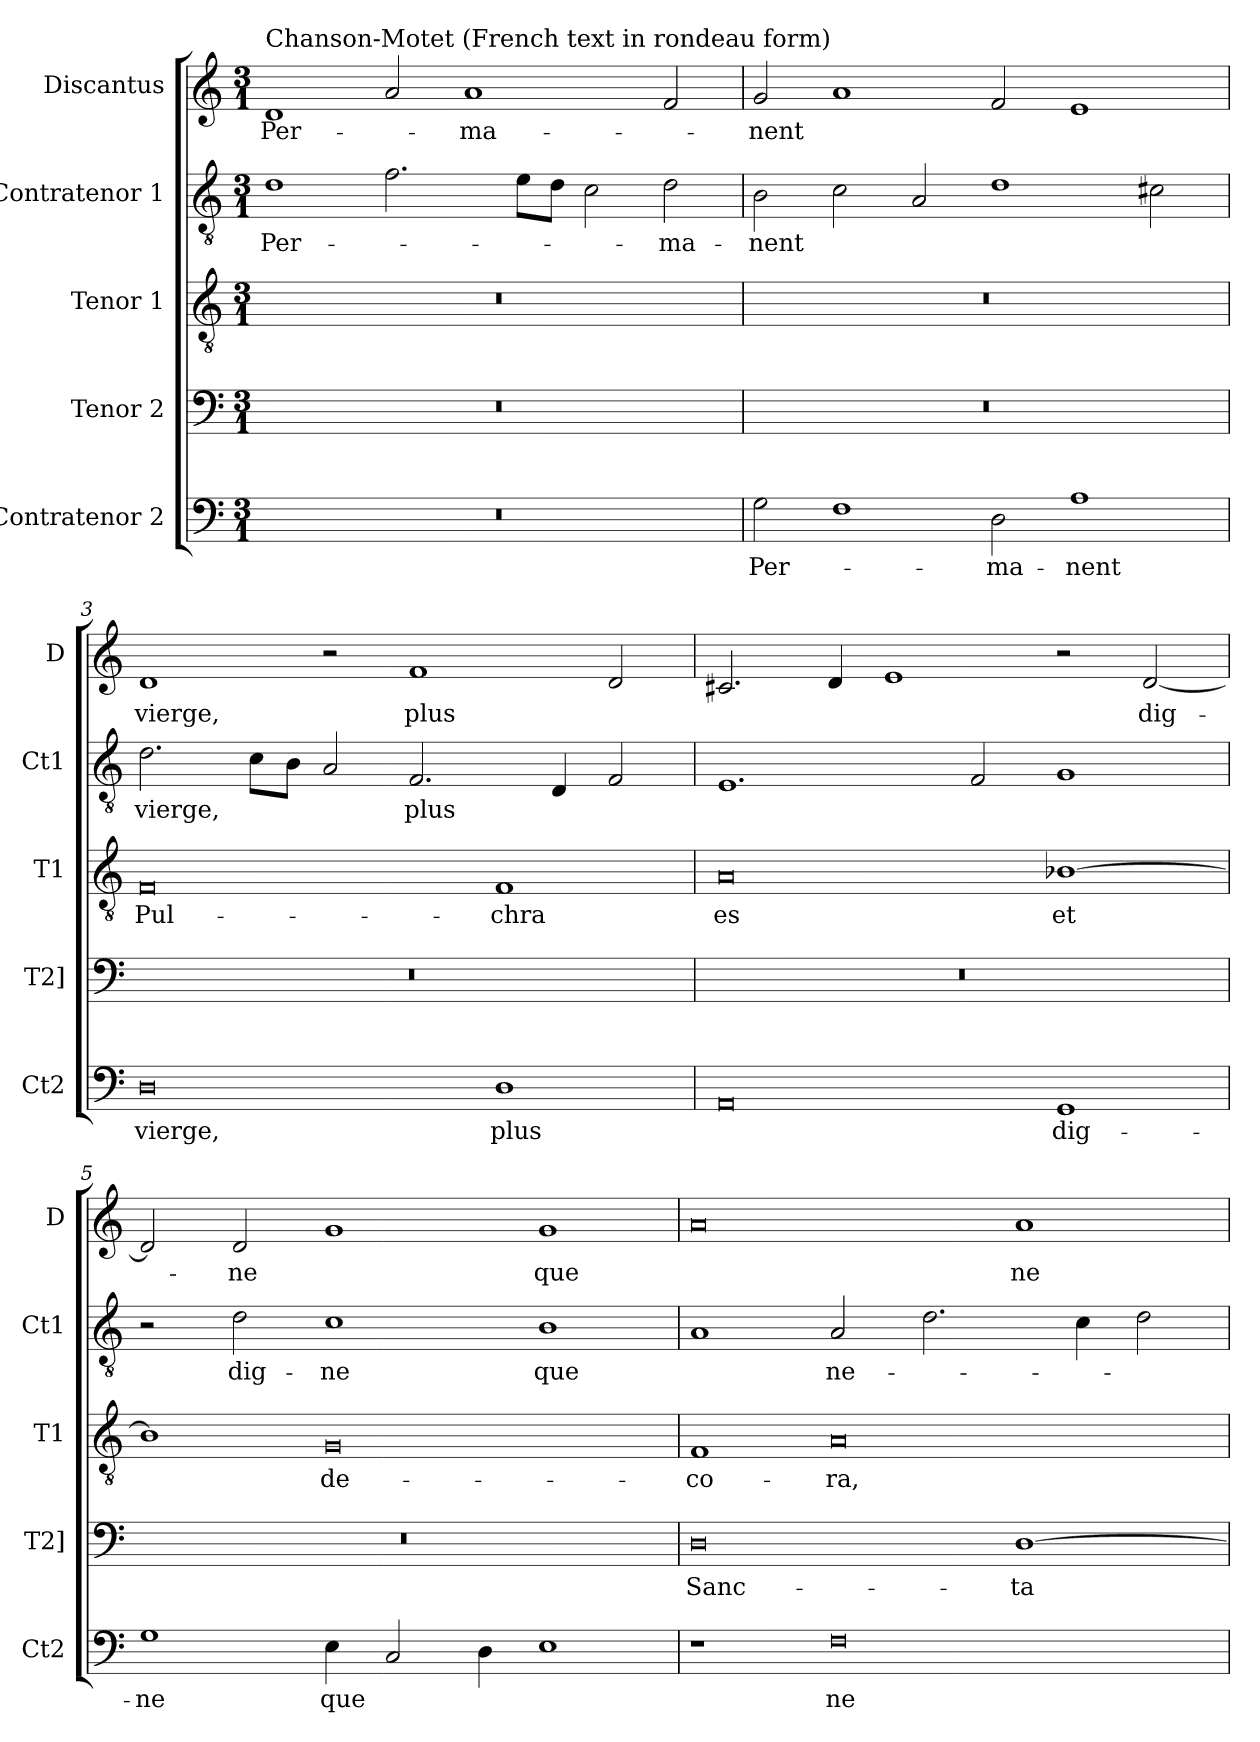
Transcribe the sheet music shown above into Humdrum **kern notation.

**kern	**text	**kern	**text	**kern	**text	**kern	**text	**kern	**text
*part5	*part5	*part4	*part4	*part3	*part3	*part2	*part2	*part1	*part1
*staff5	*staff5	*staff4	*staff4	*staff3	*staff3	*staff2	*staff2	*staff1	*staff1
*I"Contratenor 2	*	*I"Tenor 2	*	*I"Tenor 1	*	*I"Contratenor 1	*	*I"Discantus	*
*I'Ct2	*	*I'T2]	*	*I'T1	*	*I'Ct1	*	*I'D	*
*clefF4	*	*clefF4	*	*clefGv2	*	*clefGv2	*	*clefG2	*
*k[]	*	*k[]	*	*k[]	*	*k[]	*	*k[]	*
*M3/1	*	*M3/1	*	*M3/1	*	*M3/1	*	*M3/1	*
=1	=1	=1	=1	=1	=1	=1	=1	=1	=1
!	!	!	!	!	!	!	!	!LO:TX:a:t=Chanson-Motet (French text in rondeau form)	!
0.r	.	0.r	.	0.r	.	1d	Per-	1d	Per-
.	.	.	.	.	.	2.f	.	2a	.
.	.	.	.	.	.	.	.	1a	-ma-
.	.	.	.	.	.	8eL	.	.	.
.	.	.	.	.	.	8dJ	.	.	.
.	.	.	.	.	.	2c	.	.	.
.	.	.	.	.	.	2d	-ma-	2f	.
=2	=2	=2	=2	=2	=2	=2	=2	=2	=2
2G	Per-	0.r	.	0.r	.	2B	-nent	2g	-nent
1F	.	.	.	.	.	2c	.	1a	.
.	.	.	.	.	.	2A	.	.	.
2D	-ma-	.	.	.	.	1d	.	2f	.
1A	-nent	.	.	.	.	.	.	1e	.
.	.	.	.	.	.	2c#X	.	.	.
=3	=3	=3	=3	=3	=3	=3	=3	=3	=3
0D	vierge,	0.r	.	0F	Pul-	2.d	vierge,	1d	vierge,
.	.	.	.	.	.	8cL	.	.	.
.	.	.	.	.	.	8BJ	.	.	.
.	.	.	.	.	.	2A	.	2r	.
.	.	.	.	.	.	2.F	plus	1f	plus
1D	plus	.	.	1F	-chra	.	.	.	.
.	.	.	.	.	.	4D	.	.	.
.	.	.	.	.	.	2F	.	2d	.
=4	=4	=4	=4	=4	=4	=4	=4	=4	=4
0AA	.	0.r	.	0A	es	1.E	.	2.c#X	.
.	.	.	.	.	.	.	.	4d	.
.	.	.	.	.	.	.	.	1e	.
.	.	.	.	.	.	2F	.	.	.
1GG	dig-	.	.	[1B-X	et	1G	.	2r	.
.	.	.	.	.	.	.	.	[2d	dig-
=5	=5	=5	=5	=5	=5	=5	=5	=5	=5
1G	-ne	0.r	.	1B-]	.	2r	.	2d]	.
.	.	.	.	.	.	2d	dig-	2d	-ne
4E	que	.	.	0G	de-	1c	-ne	1g	.
2C	.	.	.	.	.	.	.	.	.
4D	.	.	.	.	.	.	.	.	.
1E	.	.	.	.	.	1B	que	1g	que
=6	=6	=6	=6	=6	=6	=6	=6	=6	=6
1r	.	0D	Sanc-	1F	-co-	1A	.	0a	.
0F	ne-	.	.	0A	-ra,	2A	ne-	.	.
.	.	.	.	.	.	2.d	.	.	.
.	.	[1D	-ta	.	.	.	.	1a	ne-
.	.	.	.	.	.	4c	.	.	.
.	.	.	.	.	.	2d	.	.	.
=	=	=	=	=	=	=	=	=	=
*-	*-	*-	*-	*-	*-	*-	*-	*-	*-
